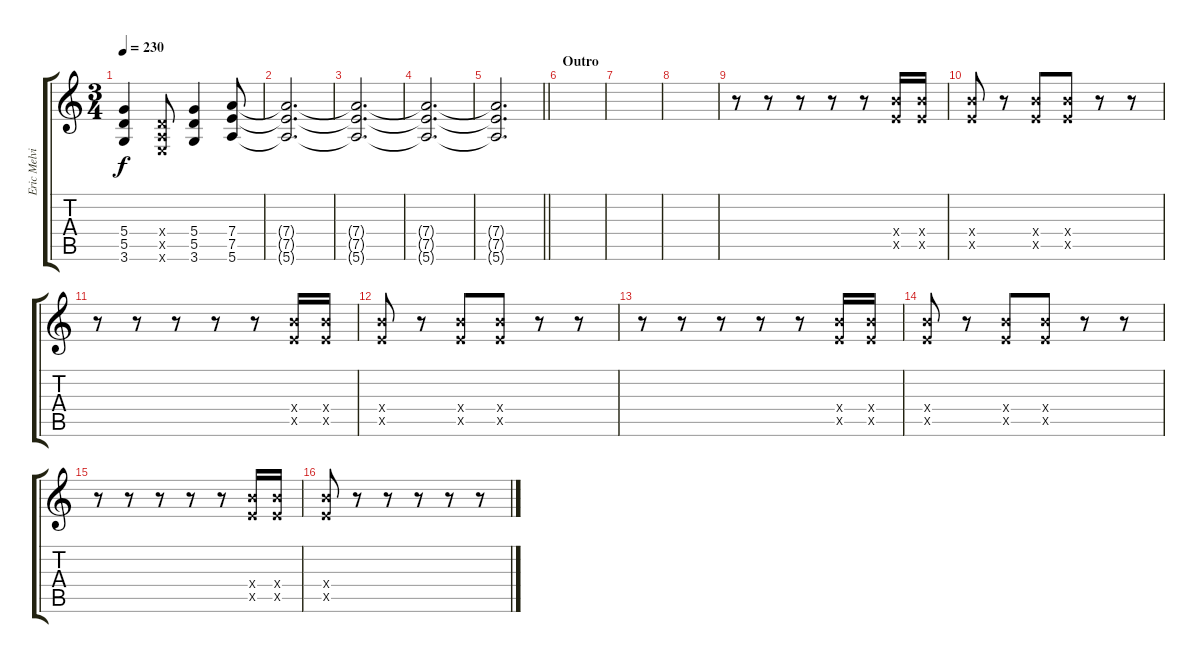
\track ("Eric Melvin" "Eric Melvi") {instrument overdrivenguitar}
\staff {score tabs}
\tuning (E4 B3 G3 D3 A2 E2) {hide}
\ts (3 4)
\tempo 230
\clef g2
\ks c
(5.4 5.5 3.6).4{dy f} (0.4{x} 0.5{x} 0.6{x}).8 (5.4 5.5 3.6).4 (7.4 7.5 5.6).8 |
(7.4{t} 7.5{t} 5.6{t}).2{d} |
(7.4{t} 7.5{t} 5.6{t}).2{d} |
(7.4{t} 7.5{t} 5.6{t}).2{d} |
\barLineRight lightlight
(7.4{t} 7.5{t} 5.6{t}).2{d} |
\section ("" "Outro")
|
|
|
r.8 r.8 r.8 r.8 r.8 (9.4{x} 7.5{x}).16 (9.4{x} 7.5{x}).16 |
(9.4{x} 7.5{x}).8 r.8 (9.4{x} 7.5{x}).8 (9.4{x} 7.5{x}).8 r.8 r.8 |
r.8 r.8 r.8 r.8 r.8 (9.4{x} 7.5{x}).16 (9.4{x} 7.5{x}).16 |
(9.4{x} 7.5{x}).8 r.8 (9.4{x} 7.5{x}).8 (9.4{x} 7.5{x}).8 r.8 r.8 |
r.8 r.8 r.8 r.8 r.8 (9.4{x} 7.5{x}).16 (9.4{x} 7.5{x}).16 |
(9.4{x} 7.5{x}).8 r.8 (9.4{x} 7.5{x}).8 (9.4{x} 7.5{x}).8 r.8 r.8 |
r.8 r.8 r.8 r.8 r.8 (9.4{x} 7.5{x}).16 (9.4{x} 7.5{x}).16 |
(9.4{x} 7.5{x}).8 r.8 r.8 r.8 r.8 r.8
